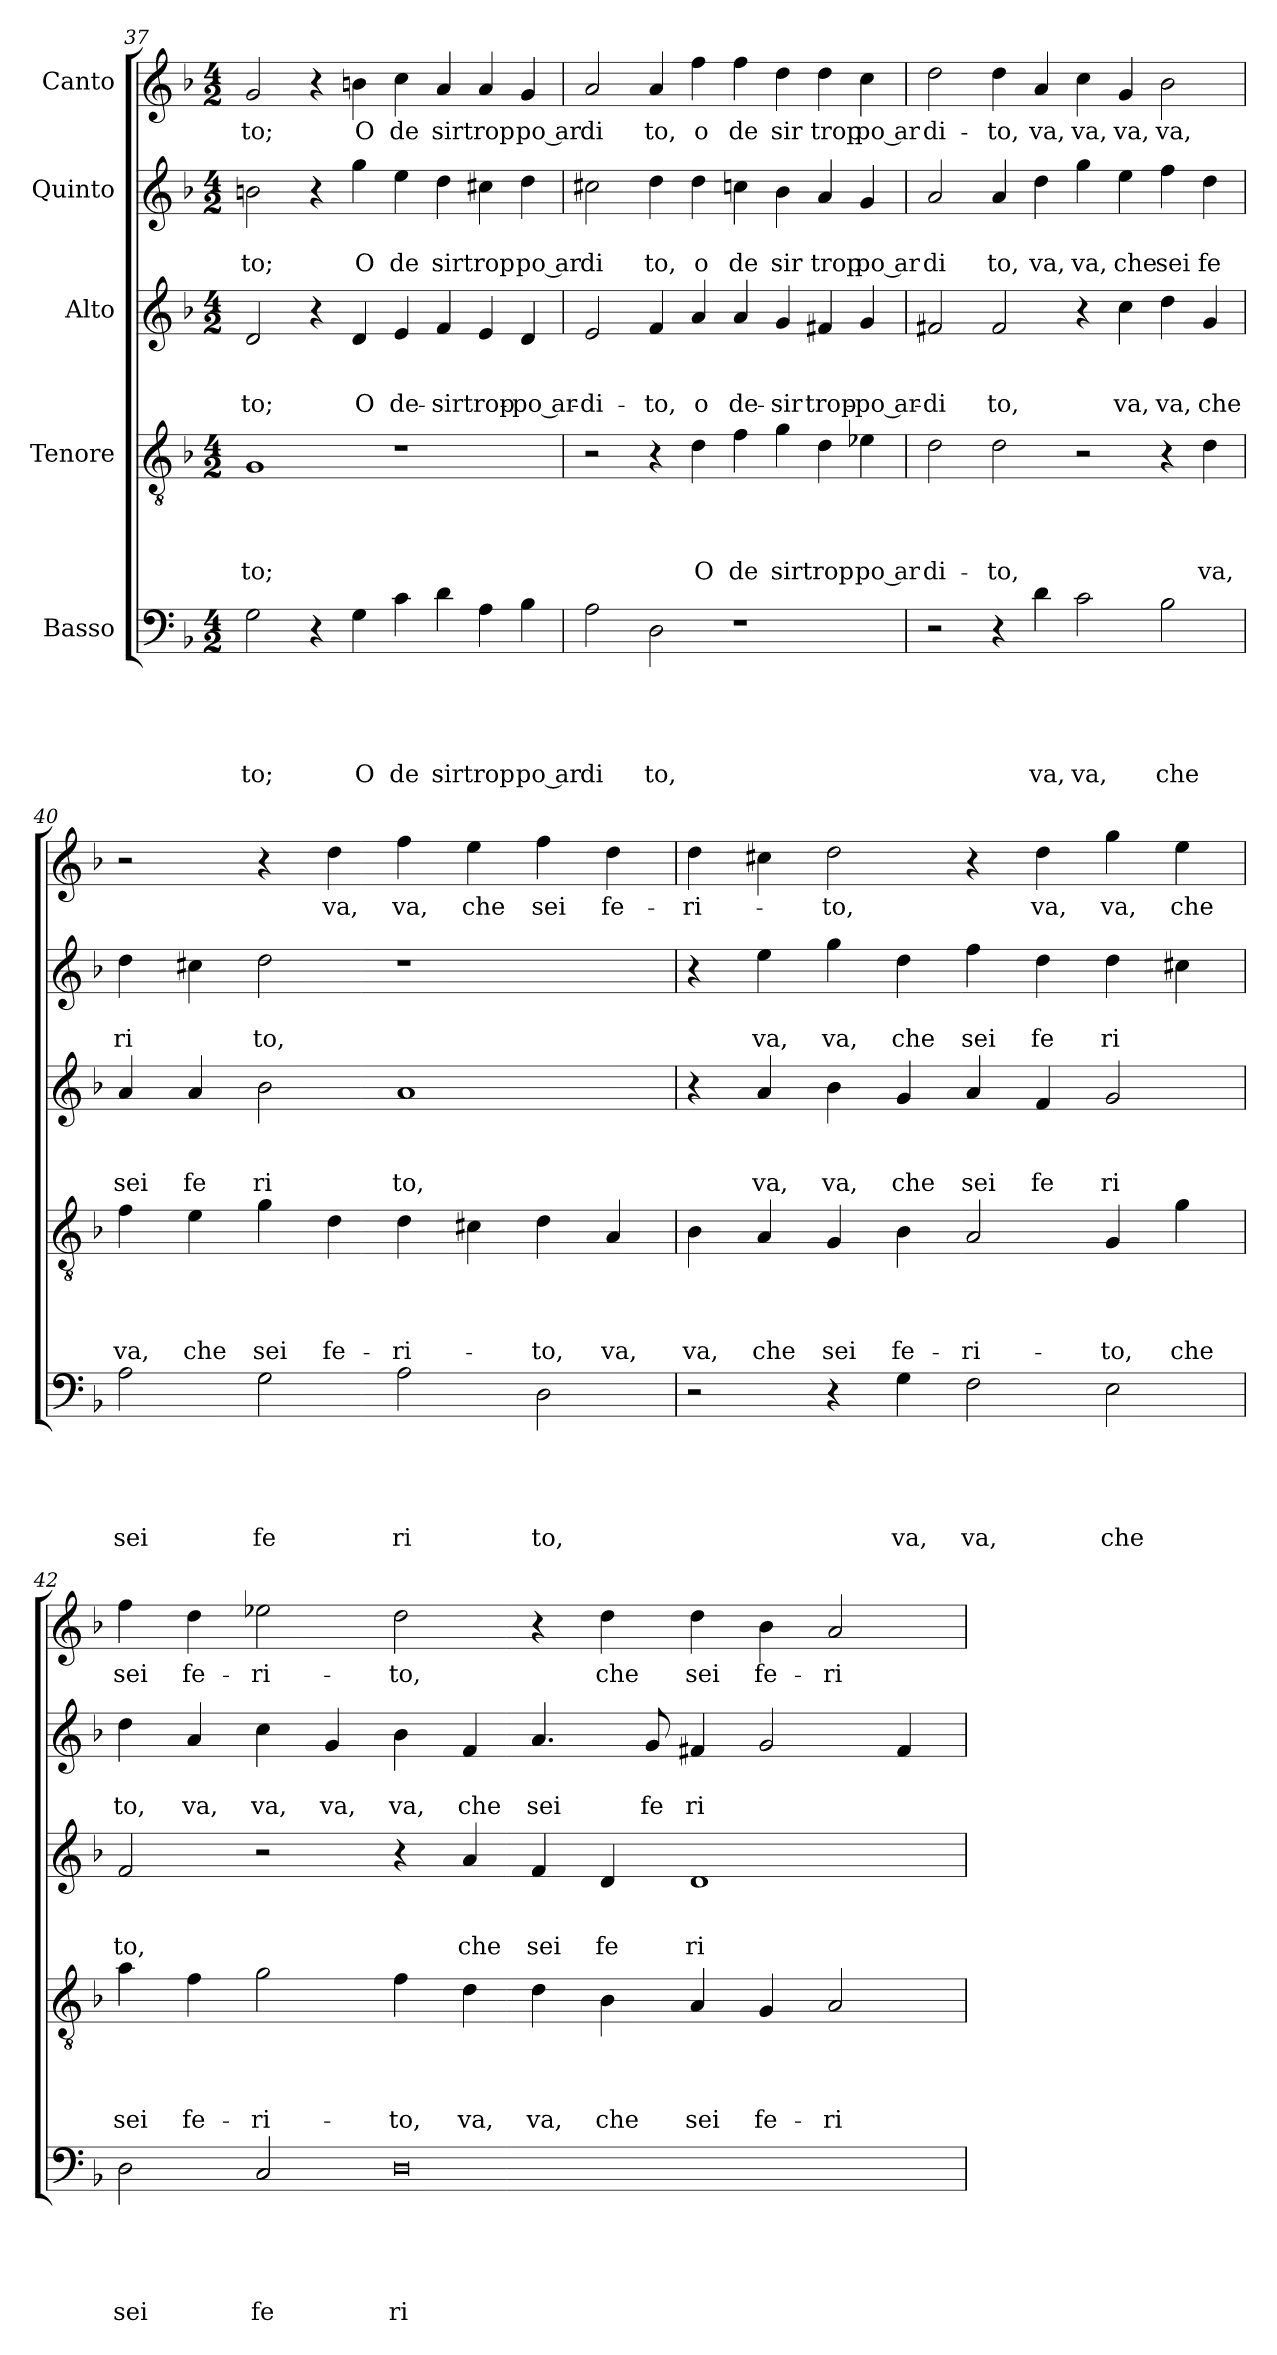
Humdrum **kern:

**kern	**text	**text	**text	**text	**text	**kern	**text	**text	**text	**text	**kern	**text	**text	**text	**kern	**text	**text	**kern	**text
*part5	*part5	*part5	*part5	*part5	*part5	*part4	*part4	*part4	*part4	*part4	*part3	*part3	*part3	*part3	*part2	*part2	*part2	*part1	*part1
*staff5	*staff5	*staff5	*staff5	*staff5	*staff5	*staff4	*staff4	*staff4	*staff4	*staff4	*staff3	*staff3	*staff3	*staff3	*staff2	*staff2	*staff2	*staff1	*staff1
*I"Basso	*	*	*	*	*	*I"Tenore	*	*	*	*	*I"Alto	*	*	*	*I"Quinto	*	*	*I"Canto	*
*clefF4	*	*	*	*	*	*clefGv2	*	*	*	*	*clefG2	*	*	*	*clefG2	*	*	*clefG2	*
*k[b-]	*	*	*	*	*	*k[b-]	*	*	*	*	*k[b-]	*	*	*	*k[b-]	*	*	*k[b-]	*
*F:	*	*	*	*	*	*F:	*	*	*	*	*F:	*	*	*	*F:	*	*	*F:	*
*M4/2	*	*	*	*	*	*M4/2	*	*	*	*	*M4/2	*	*	*	*M4/2	*	*	*M4/2	*
=37	=37	=37	=37	=37	=37	=37	=37	=37	=37	=37	=37	=37	=37	=37	=37	=37	=37	=37	=37
!	!	!	!	!	!LO:LY:b	!	!	!	!	!LO:LY:b	!	!	!	!LO:LY:b	!	!	!LO:LY:b	!	!LO:LY:b
2G\	.	.	.	.	to;	1G	.	.	.	to;	2d/	.	.	-to;	2bn\	.	to;	2g/	to;
4r	.	.	.	.	.	.	.	.	.	.	4r	.	.	.	4r	.	.	4r	.
!	!	!	!	!	!LO:LY:b	!	!	!	!	!	!	!	!	!LO:LY:b	!	!	!LO:LY:b	!	!LO:LY:b
4G\	.	.	.	.	O	.	.	.	.	.	4d/	.	.	O	4gg\	.	O	4bn\	O
!	!	!	!	!	!LO:LY:b	!	!	!	!	!	!	!	!	!LO:LY:b	!	!	!LO:LY:b	!	!LO:LY:b
4c\	.	.	.	.	de	1r	.	.	.	.	4e/	.	.	de-	4ee\	.	de	4cc\	de
!	!	!	!	!	!LO:LY:b	!	!	!	!	!	!	!	!	!LO:LY:b	!	!	!LO:LY:b	!	!LO:LY:b
4d\	.	.	.	.	sirtrop	.	.	.	.	.	4f/	.	.	-sirtrop-	4dd\	.	sirtrop	4a/	sirtrop
4A\	.	.	.	.	.	.	.	.	.	.	4e/	.	.	.	4cc#X\	.	.	4a/	.
!	!	!	!	!	!LO:LY:b:rj	!	!	!	!	!	!	!	!	!LO:LY:b:rj	!	!	!LO:LY:b:rj	!	!LO:LY:b:rj
4B-\	.	.	.	.	po ar	.	.	.	.	.	4d/	.	.	-po ar-	4dd\	.	po ar	4g/	po ar
=38	=38	=38	=38	=38	=38	=38	=38	=38	=38	=38	=38	=38	=38	=38	=38	=38	=38	=38	=38
!	!	!	!	!	!LO:LY:b	!	!	!	!	!	!	!	!	!LO:LY:b	!	!	!LO:LY:b	!	!LO:LY:b
2A\	.	.	.	.	di	2r	.	.	.	.	2e/	.	.	-di-	2cc#X\	.	di	2a/	di
!	!	!	!	!	!LO:LY:b	!	!	!	!	!	!	!	!	!LO:LY:b	!	!	!LO:LY:b	!	!LO:LY:b
2D\	.	.	.	.	to,	4r	.	.	.	.	4f/	.	.	-to,	4dd\	.	to,	4a/	to,
!	!	!	!	!	!	!	!	!	!	!LO:LY:b	!	!	!	!LO:LY:b	!	!	!LO:LY:b	!	!LO:LY:b
.	.	.	.	.	.	4d\	.	.	.	O	4a/	.	.	o	4dd\	.	o	4ff\	o
!	!	!	!	!	!	!	!	!	!	!LO:LY:b	!	!	!	!LO:LY:b	!	!	!LO:LY:b	!	!LO:LY:b
1r	.	.	.	.	.	4f\	.	.	.	de	4a/	.	.	de-	4ccn\	.	de	4ff\	de
!	!	!	!	!	!	!	!	!	!	!LO:LY:b	!	!	!	!LO:LY:b	!	!	!LO:LY:b	!	!LO:LY:b
.	.	.	.	.	.	4g\	.	.	.	sirtrop	4g/	.	.	-sir	4b-\	.	sir	4dd\	sir
!	!	!	!	!	!	!	!	!	!	!	!	!	!	!LO:LY:b	!	!	!LO:LY:b	!	!LO:LY:b
.	.	.	.	.	.	4d\	.	.	.	.	4f#X/	.	.	trop-	4a/	.	trop	4dd\	trop
!	!	!	!	!	!	!	!	!	!	!LO:LY:b:rj	!	!	!	!LO:LY:b:rj	!	!	!LO:LY:b:rj	!	!LO:LY:b:rj
.	.	.	.	.	.	4e-X\	.	.	.	po ar	4g/	.	.	-po ar-	4g/	.	po ar	4cc\	po ar
!!LO:LB:g=z
=39	=39	=39	=39	=39	=39	=39	=39	=39	=39	=39	=39	=39	=39	=39	=39	=39	=39	=39	=39
!	!	!	!	!	!	!	!	!	!	!LO:LY:b	!	!	!	!LO:LY:b	!	!	!LO:LY:b	!	!LO:LY:b
2r	.	.	.	.	.	2d\	.	.	.	di-	2f#X/	.	.	-di	2a/	.	di	2dd\	di-
!	!	!	!	!	!	!	!	!	!	!LO:LY:b	!	!	!	!LO:LY:b	!	!	!LO:LY:b	!	!LO:LY:b
4r	.	.	.	.	.	2d\	.	.	.	-to,	2f#/	.	.	to,	4a/	.	to,	4dd\	-to,
!	!	!	!	!	!LO:LY:b	!	!	!	!	!	!	!	!	!	!	!	!LO:LY:b	!	!LO:LY:b
4d\	.	.	.	.	va,	.	.	.	.	.	.	.	.	.	4dd\	.	va,	4a/	va,
!	!	!	!	!	!LO:LY:b	!	!	!	!	!	!	!	!	!	!	!	!LO:LY:b	!	!LO:LY:b
2c\	.	.	.	.	va,	2r	.	.	.	.	4r	.	.	.	4gg\	.	va,	4cc\	va,
!	!	!	!	!	!	!	!	!	!	!	!	!	!	!LO:LY:b	!	!	!LO:LY:b	!	!LO:LY:b
.	.	.	.	.	.	.	.	.	.	.	4cc\	.	.	va,	4ee\	.	che	4g/	va,
!	!	!	!	!	!LO:LY:b	!	!	!	!	!	!	!	!	!LO:LY:b	!	!	!LO:LY:b	!	!LO:LY:b
2B-\	.	.	.	.	che	4r	.	.	.	.	4dd\	.	.	va,	4ff\	.	sei	2b-\	va,
!	!	!	!	!	!	!	!	!	!	!LO:LY:b	!	!	!	!LO:LY:b	!	!	!LO:LY:b	!	!
.	.	.	.	.	.	4d\	.	.	.	va,	4g/	.	.	che	4dd\	.	fe	.	.
=40	=40	=40	=40	=40	=40	=40	=40	=40	=40	=40	=40	=40	=40	=40	=40	=40	=40	=40	=40
!	!	!	!	!	!LO:LY:b	!	!	!	!	!LO:LY:b	!	!	!	!LO:LY:b	!	!	!LO:LY:b	!	!
2A\	.	.	.	.	sei	4f\	.	.	.	va,	4a/	.	.	sei	4dd\	.	ri	2r	.
!	!	!	!	!	!	!	!	!	!	!LO:LY:b	!	!	!	!LO:LY:b	!	!	!	!	!
.	.	.	.	.	.	4e\	.	.	.	che	4a/	.	.	fe	4cc#X\	.	.	.	.
!	!	!	!	!	!LO:LY:b	!	!	!	!	!LO:LY:b	!	!	!	!LO:LY:b	!	!	!LO:LY:b	!	!
2G\	.	.	.	.	fe	4g\	.	.	.	sei	2b-\	.	.	ri	2dd\	.	to,	4r	.
!	!	!	!	!	!	!	!	!	!	!LO:LY:b	!	!	!	!	!	!	!	!	!LO:LY:b
.	.	.	.	.	.	4d\	.	.	.	fe-	.	.	.	.	.	.	.	4dd\	va,
!	!	!	!	!	!LO:LY:b	!	!	!	!	!LO:LY:b	!	!	!	!LO:LY:b	!	!	!	!	!LO:LY:b
2A\	.	.	.	.	ri	4d\	.	.	.	-ri-	1a	.	.	to,	1r	.	.	4ff\	va,
!	!	!	!	!	!	!	!	!	!	!	!	!	!	!	!	!	!	!	!LO:LY:b
.	.	.	.	.	.	4c#X\	.	.	.	.	.	.	.	.	.	.	.	4ee\	che
!	!	!	!	!	!LO:LY:b	!	!	!	!	!LO:LY:b	!	!	!	!	!	!	!	!	!LO:LY:b
2D\	.	.	.	.	to,	4d\	.	.	.	-to,	.	.	.	.	.	.	.	4ff\	sei
!	!	!	!	!	!	!	!	!	!	!LO:LY:b	!	!	!	!	!	!	!	!	!LO:LY:b
.	.	.	.	.	.	4A/	.	.	.	va,	.	.	.	.	.	.	.	4dd\	fe-
=41	=41	=41	=41	=41	=41	=41	=41	=41	=41	=41	=41	=41	=41	=41	=41	=41	=41	=41	=41
!	!	!	!	!	!	!	!	!	!	!LO:LY:b	!	!	!	!	!	!	!	!	!LO:LY:b
2r	.	.	.	.	.	4B-\	.	.	.	va,	4r	.	.	.	4r	.	.	4dd\	-ri-
!	!	!	!	!	!	!	!	!	!	!LO:LY:b	!	!	!	!LO:LY:b	!	!	!LO:LY:b	!	!
.	.	.	.	.	.	4A/	.	.	.	che	4a/	.	.	va,	4ee\	.	va,	4cc#X\	.
!	!	!	!	!	!	!	!	!	!	!LO:LY:b	!	!	!	!LO:LY:b	!	!	!LO:LY:b	!	!LO:LY:b
4r	.	.	.	.	.	4G/	.	.	.	sei	4b-\	.	.	va,	4gg\	.	va,	2dd\	-to,
!	!	!	!	!	!LO:LY:b	!	!	!	!	!LO:LY:b	!	!	!	!LO:LY:b	!	!	!LO:LY:b	!	!
4G\	.	.	.	.	va,	4B-\	.	.	.	fe-	4g/	.	.	che	4dd\	.	che	.	.
!	!	!	!	!	!LO:LY:b	!	!	!	!	!LO:LY:b	!	!	!	!LO:LY:b	!	!	!LO:LY:b	!	!
2F\	.	.	.	.	va,	2A/	.	.	.	-ri-	4a/	.	.	sei	4ff\	.	sei	4r	.
!	!	!	!	!	!	!	!	!	!	!	!	!	!	!LO:LY:b	!	!	!LO:LY:b	!	!LO:LY:b
.	.	.	.	.	.	.	.	.	.	.	4f/	.	.	fe	4dd\	.	fe	4dd\	va,
!	!	!	!	!	!LO:LY:b	!	!	!	!	!LO:LY:b	!	!	!	!LO:LY:b	!	!	!LO:LY:b	!	!LO:LY:b
2E\	.	.	.	.	che	4G/	.	.	.	-to,	2g/	.	.	ri	4dd\	.	ri	4gg\	va,
!	!	!	!	!	!	!	!	!	!	!LO:LY:b	!	!	!	!	!	!	!	!	!LO:LY:b
.	.	.	.	.	.	4g\	.	.	.	che	.	.	.	.	4cc#X\	.	.	4ee\	che
=42	=42	=42	=42	=42	=42	=42	=42	=42	=42	=42	=42	=42	=42	=42	=42	=42	=42	=42	=42
!	!	!	!	!	!LO:LY:b	!	!	!	!	!LO:LY:b	!	!	!	!LO:LY:b	!	!	!LO:LY:b	!	!LO:LY:b
2D\	.	.	.	.	sei	4a\	.	.	.	sei	2f/	.	.	to,	4dd\	.	to,	4ff>\	sei
!	!	!	!	!	!	!	!	!	!	!LO:LY:b	!	!	!	!	!	!	!LO:LY:b	!	!LO:LY:b
.	.	.	.	.	.	4f\	.	.	.	fe-	.	.	.	.	4a/	.	va,	4dd\	fe-
!	!	!	!	!	!LO:LY:b	!	!	!	!	!LO:LY:b	!	!	!	!	!	!	!LO:LY:b	!	!LO:LY:b
2C/	.	.	.	.	fe	2g\	.	.	.	-ri-	2r	.	.	.	4cc\	.	va,	2ee-X\	-ri-
!	!	!	!	!	!	!	!	!	!	!	!	!	!	!	!	!	!LO:LY:b	!	!
.	.	.	.	.	.	.	.	.	.	.	.	.	.	.	4g/	.	va,	.	.
!	!	!	!	!	!LO:LY:b	!	!	!	!	!LO:LY:b	!	!	!	!	!	!	!LO:LY:b	!	!LO:LY:b
0D	.	.	.	.	ri	4f\	.	.	.	-to,	4r	.	.	.	4b-\	.	va,	2dd\	-to,
!	!	!	!	!	!	!	!	!	!	!LO:LY:b	!	!	!	!LO:LY:b	!	!	!LO:LY:b	!	!
.	.	.	.	.	.	4d\	.	.	.	va,	4a/	.	.	che	4f/	.	che	.	.
!	!	!	!	!	!	!	!	!	!	!LO:LY:b	!	!	!	!LO:LY:b	!	!	!LO:LY:b	!	!
.	.	.	.	.	.	4d\	.	.	.	va,	4f/	.	.	sei	4.a/	.	sei	4r	.
!	!	!	!	!	!	!	!	!	!	!LO:LY:b	!	!	!	!LO:LY:b	!	!	!	!	!LO:LY:b
.	.	.	.	.	.	4B-\	.	.	.	che	4d/	.	.	fe	.	.	.	4dd\	che
!	!	!	!	!	!	!	!	!	!	!	!	!	!	!	!	!	!LO:LY:b	!	!
.	.	.	.	.	.	.	.	.	.	.	.	.	.	.	8g/	.	fe	.	.
!	!	!	!	!	!	!	!	!	!	!LO:LY:b	!	!	!	!LO:LY:b	!	!	!LO:LY:b	!	!LO:LY:b
.	.	.	.	.	.	4A/	.	.	.	sei	1d	.	.	ri	4f#X/	.	ri	4dd\	sei
!	!	!	!	!	!	!	!	!	!	!LO:LY:b	!	!	!	!	!	!	!	!	!LO:LY:b
.	.	.	.	.	.	4G/	.	.	.	fe-	.	.	.	.	2g/	.	.	4b-\	fe-
!	!	!	!	!	!	!	!	!	!	!LO:LY:b	!	!	!	!	!	!	!	!	!LO:LY:b
.	.	.	.	.	.	2A/	.	.	.	-ri-	.	.	.	.	.	.	.	2a/	-ri-
.	.	.	.	.	.	.	.	.	.	.	.	.	.	.	4f#/	.	.	.	.
=	=	=	=	=	=	=	=	=	=	=	=	=	=	=	=	=	=	=	=
*-	*-	*-	*-	*-	*-	*-	*-	*-	*-	*-	*-	*-	*-	*-	*-	*-	*-	*-	*-
